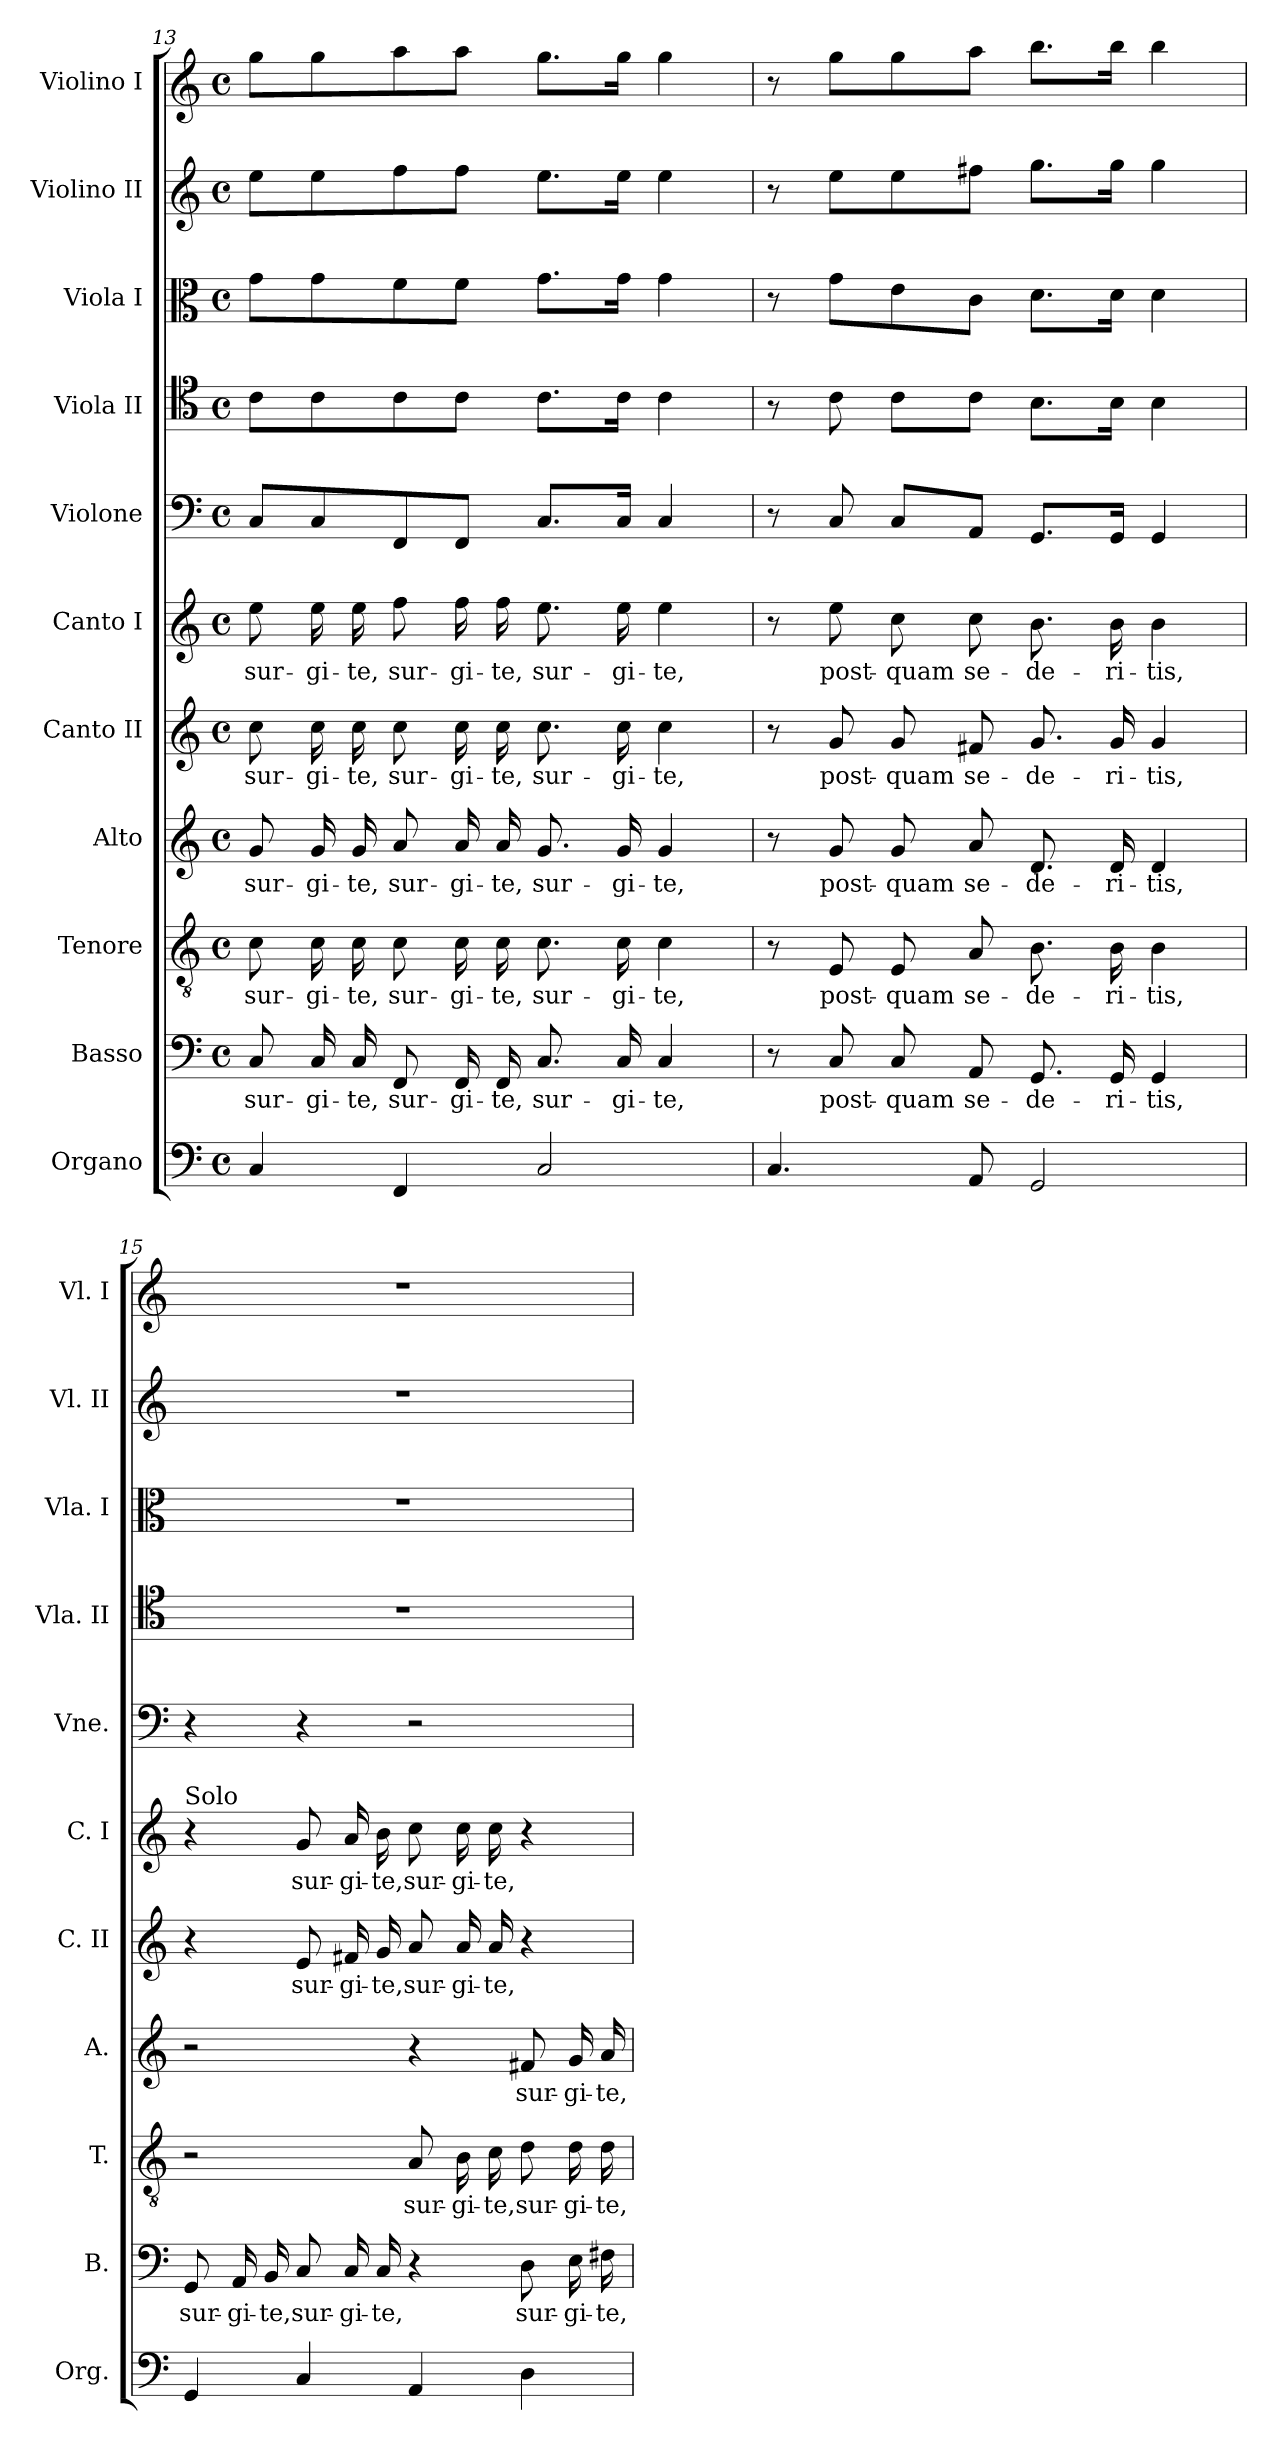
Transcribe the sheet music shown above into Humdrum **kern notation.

**kern	**kern	**text	**kern	**text	**kern	**text	**kern	**text	**kern	**text	**kern	**kern	**kern	**kern	**kern
*part11	*part10	*part10	*part9	*part9	*part8	*part8	*part7	*part7	*part6	*part6	*part5	*part4	*part3	*part2	*part1
*staff11	*staff10	*staff10	*staff9	*staff9	*staff8	*staff8	*staff7	*staff7	*staff6	*staff6	*staff5	*staff4	*staff3	*staff2	*staff1
*I"Organo	*I"Basso	*	*I"Tenore	*	*I"Alto	*	*I"Canto II	*	*I"Canto I	*	*I"Violone	*I"Viola II	*I"Viola I	*I"Violino II	*I"Violino I
*I'Org.	*I'B.	*	*I'T.	*	*I'A.	*	*I'C. II	*	*I'C. I	*	*I'Vne.	*I'Vla. II	*I'Vla. I	*I'Vl. II	*I'Vl. I
*clefF4	*clefF4	*	*clefGv2	*	*clefG2	*	*clefG2	*	*clefG2	*	*clefF4	*clefC4	*clefC3	*clefG2	*clefG2
*	*	*	*ITrd7c12	*	*	*	*	*	*	*	*	*	*	*	*
*k[]	*k[]	*	*k[]	*	*k[]	*	*k[]	*	*k[]	*	*k[]	*k[]	*k[]	*k[]	*k[]
*C:	*C:	*	*C:	*	*C:	*	*C:	*	*C:	*	*C:	*C:	*C:	*C:	*C:
*M4/4	*M4/4	*	*M4/4	*	*M4/4	*	*M4/4	*	*M4/4	*	*M4/4	*M4/4	*M4/4	*M4/4	*M4/4
*met(c)	*met(c)	*	*met(c)	*	*met(c)	*	*met(c)	*	*met(c)	*	*met(c)	*met(c)	*met(c)	*met(c)	*met(c)
=13	=13	=13	=13	=13	=13	=13	=13	=13	=13	=13	=13	=13	=13	=13	=13
!	!	!LO:LY:b:color=#000000	!	!	!	!	!	!	!	!	!	!	!	!	!
!	!	!	!	!LO:LY:b:color=#000000	!	!	!	!	!	!	!	!	!	!	!
!	!	!	!	!	!	!LO:LY:b:color=#000000	!	!	!	!	!	!	!	!	!
!	!	!	!	!	!	!	!	!LO:LY:b:color=#000000	!	!	!	!	!	!	!
!	!	!	!	!	!	!	!	!	!	!LO:LY:b:color=#000000	!	!	!	!	!
4Ci/	8Ci/	sur-	8Ci\	sur-	8gi/	sur-	8cci\	sur-	8eei\	sur-	8Ci/L	8ci\L	8gi\L	8eei\L	8ggi\L
!	!	!LO:LY:b:color=#000000	!	!	!	!	!	!	!	!	!	!	!	!	!
!	!	!	!	!LO:LY:b:color=#000000	!	!	!	!	!	!	!	!	!	!	!
!	!	!	!	!	!	!LO:LY:b:color=#000000	!	!	!	!	!	!	!	!	!
!	!	!	!	!	!	!	!	!LO:LY:b:color=#000000	!	!	!	!	!	!	!
!	!	!	!	!	!	!	!	!	!	!LO:LY:b:color=#000000	!	!	!	!	!
.	16Ci/	-gi-	16Ci\	-gi-	16gi/	-gi-	16cci\	-gi-	16eei\	-gi-	8Ci/	8ci\	8gi\	8eei\	8ggi\
!	!	!LO:LY:b:color=#000000	!	!	!	!	!	!	!	!	!	!	!	!	!
!	!	!	!	!LO:LY:b:color=#000000	!	!	!	!	!	!	!	!	!	!	!
!	!	!	!	!	!	!LO:LY:b:color=#000000	!	!	!	!	!	!	!	!	!
!	!	!	!	!	!	!	!	!LO:LY:b:color=#000000	!	!	!	!	!	!	!
!	!	!	!	!	!	!	!	!	!	!LO:LY:b:color=#000000	!	!	!	!	!
.	16Ci/	-te,	16Ci\	-te,	16gi/	-te,	16cci\	-te,	16eei\	-te,	.	.	.	.	.
!	!	!LO:LY:b:color=#000000	!	!	!	!	!	!	!	!	!	!	!	!	!
!	!	!	!	!LO:LY:b:color=#000000	!	!	!	!	!	!	!	!	!	!	!
!	!	!	!	!	!	!LO:LY:b:color=#000000	!	!	!	!	!	!	!	!	!
!	!	!	!	!	!	!	!	!LO:LY:b:color=#000000	!	!	!	!	!	!	!
!	!	!	!	!	!	!	!	!	!	!LO:LY:b:color=#000000	!	!	!	!	!
4FFi/	8FFi/	sur-	8Ci\	sur-	8ai/	sur-	8cci\	sur-	8ffi\	sur-	8FFi/	8ci\	8fi\	8ffi\	8aai\
!	!	!LO:LY:b:color=#000000	!	!	!	!	!	!	!	!	!	!	!	!	!
!	!	!	!	!LO:LY:b:color=#000000	!	!	!	!	!	!	!	!	!	!	!
!	!	!	!	!	!	!LO:LY:b:color=#000000	!	!	!	!	!	!	!	!	!
!	!	!	!	!	!	!	!	!LO:LY:b:color=#000000	!	!	!	!	!	!	!
!	!	!	!	!	!	!	!	!	!	!LO:LY:b:color=#000000	!	!	!	!	!
.	16FFi/	-gi-	16Ci\	-gi-	16ai/	-gi-	16cci\	-gi-	16ffi\	-gi-	8FFi/J	8ci\J	8fi\J	8ffi\J	8aai\J
!	!	!LO:LY:b:color=#000000	!	!	!	!	!	!	!	!	!	!	!	!	!
!	!	!	!	!LO:LY:b:color=#000000	!	!	!	!	!	!	!	!	!	!	!
!	!	!	!	!	!	!LO:LY:b:color=#000000	!	!	!	!	!	!	!	!	!
!	!	!	!	!	!	!	!	!LO:LY:b:color=#000000	!	!	!	!	!	!	!
!	!	!	!	!	!	!	!	!	!	!LO:LY:b:color=#000000	!	!	!	!	!
.	16FFi/	-te,	16Ci\	-te,	16ai/	-te,	16cci\	-te,	16ffi\	-te,	.	.	.	.	.
!	!	!LO:LY:b:color=#000000	!	!	!	!	!	!	!	!	!	!	!	!	!
!	!	!	!	!LO:LY:b:color=#000000	!	!	!	!	!	!	!	!	!	!	!
!	!	!	!	!	!	!LO:LY:b:color=#000000	!	!	!	!	!	!	!	!	!
!	!	!	!	!	!	!	!	!LO:LY:b:color=#000000	!	!	!	!	!	!	!
!	!	!	!	!	!	!	!	!	!	!LO:LY:b:color=#000000	!	!	!	!	!
2Ci/	8.Ci/	sur-	8.Ci\	sur-	8.gi/	sur-	8.cci\	sur-	8.eei\	sur-	8.Ci/L	8.ci\L	8.gi\L	8.eei\L	8.ggi\L
!	!	!LO:LY:b:color=#000000	!	!	!	!	!	!	!	!	!	!	!	!	!
!	!	!	!	!LO:LY:b:color=#000000	!	!	!	!	!	!	!	!	!	!	!
!	!	!	!	!	!	!LO:LY:b:color=#000000	!	!	!	!	!	!	!	!	!
!	!	!	!	!	!	!	!	!LO:LY:b:color=#000000	!	!	!	!	!	!	!
!	!	!	!	!	!	!	!	!	!	!LO:LY:b:color=#000000	!	!	!	!	!
.	16Ci/	-gi-	16Ci\	-gi-	16gi/	-gi-	16cci\	-gi-	16eei\	-gi-	16Ci/Jk	16ci\Jk	16gi\Jk	16eei\Jk	16ggi\Jk
!	!	!LO:LY:b:color=#000000	!	!	!	!	!	!	!	!	!	!	!	!	!
!	!	!	!	!LO:LY:b:color=#000000	!	!	!	!	!	!	!	!	!	!	!
!	!	!	!	!	!	!LO:LY:b:color=#000000	!	!	!	!	!	!	!	!	!
!	!	!	!	!	!	!	!	!LO:LY:b:color=#000000	!	!	!	!	!	!	!
!	!	!	!	!	!	!	!	!	!	!LO:LY:b:color=#000000	!	!	!	!	!
.	4Ci/	-te,	4Ci\	-te,	4gi/	-te,	4cci\	-te,	4eei\	-te,	4Ci/	4ci\	4gi\	4eei\	4ggi\
=14	=14	=14	=14	=14	=14	=14	=14	=14	=14	=14	=14	=14	=14	=14	=14
4.Ci/	8r	.	8r	.	8r	.	8r	.	8r	.	8r	8r	8r	8r	8r
!	!	!LO:LY:b:color=#000000	!	!	!	!	!	!	!	!	!	!	!	!	!
!	!	!	!	!LO:LY:b:color=#000000	!	!	!	!	!	!	!	!	!	!	!
!	!	!	!	!	!	!LO:LY:b:color=#000000	!	!	!	!	!	!	!	!	!
!	!	!	!	!	!	!	!	!LO:LY:b:color=#000000	!	!	!	!	!	!	!
!	!	!	!	!	!	!	!	!	!	!LO:LY:b:color=#000000	!	!	!	!	!
.	8Ci/	post-	8EEi/	post-	8gi/	post-	8gi/	post-	8eei\	post-	8Ci/	8ci\	8gi\L	8eei\L	8ggi\L
!	!	!LO:LY:b:color=#000000	!	!	!	!	!	!	!	!	!	!	!	!	!
!	!	!	!	!LO:LY:b:color=#000000	!	!	!	!	!	!	!	!	!	!	!
!	!	!	!	!	!	!LO:LY:b:color=#000000	!	!	!	!	!	!	!	!	!
!	!	!	!	!	!	!	!	!LO:LY:b:color=#000000	!	!	!	!	!	!	!
!	!	!	!	!	!	!	!	!	!	!LO:LY:b:color=#000000	!	!	!	!	!
.	8Ci/	-quam	8EEi/	-quam	8gi/	-quam	8gi/	-quam	8cci\	-quam	8Ci/L	8ci\L	8ei\	8eei\	8ggi\
!	!	!LO:LY:b:color=#000000	!	!	!	!	!	!	!	!	!	!	!	!	!
!	!	!	!	!LO:LY:b:color=#000000	!	!	!	!	!	!	!	!	!	!	!
!	!	!	!	!	!	!LO:LY:b:color=#000000	!	!	!	!	!	!	!	!	!
!	!	!	!	!	!	!	!	!LO:LY:b:color=#000000	!	!	!	!	!	!	!
!	!	!	!	!	!	!	!	!	!	!LO:LY:b:color=#000000	!	!	!	!	!
8AAi/	8AAi/	se-	8AAi/	se-	8ai/	se-	8f#Xi/	se-	8cci\	se-	8AAi/J	8ci\J	8ci\J	8ff#Xi\J	8aai\J
!	!	!LO:LY:b:color=#000000	!	!	!	!	!	!	!	!	!	!	!	!	!
!	!	!	!	!LO:LY:b:color=#000000	!	!	!	!	!	!	!	!	!	!	!
!	!	!	!	!	!	!LO:LY:b:color=#000000	!	!	!	!	!	!	!	!	!
!	!	!	!	!	!	!	!	!LO:LY:b:color=#000000	!	!	!	!	!	!	!
!	!	!	!	!	!	!	!	!	!	!LO:LY:b:color=#000000	!	!	!	!	!
2GGi/	8.GGi/	-de-	8.BBi\	-de-	8.di/	-de-	8.gi/	-de-	8.bi\	-de-	8.GGi/L	8.Bi\L	8.di\L	8.ggi\L	8.bbi\L
!	!	!LO:LY:b:color=#000000	!	!	!	!	!	!	!	!	!	!	!	!	!
!	!	!	!	!LO:LY:b:color=#000000	!	!	!	!	!	!	!	!	!	!	!
!	!	!	!	!	!	!LO:LY:b:color=#000000	!	!	!	!	!	!	!	!	!
!	!	!	!	!	!	!	!	!LO:LY:b:color=#000000	!	!	!	!	!	!	!
!	!	!	!	!	!	!	!	!	!	!LO:LY:b:color=#000000	!	!	!	!	!
.	16GGi/	-ri-	16BBi\	-ri-	16di/	-ri-	16gi/	-ri-	16bi\	-ri-	16GGi/Jk	16Bi\Jk	16di\Jk	16ggi\Jk	16bbi\Jk
!	!	!LO:LY:b:color=#000000	!	!	!	!	!	!	!	!	!	!	!	!	!
!	!	!	!	!LO:LY:b:color=#000000	!	!	!	!	!	!	!	!	!	!	!
!	!	!	!	!	!	!LO:LY:b:color=#000000	!	!	!	!	!	!	!	!	!
!	!	!	!	!	!	!	!	!LO:LY:b:color=#000000	!	!	!	!	!	!	!
!	!	!	!	!	!	!	!	!	!	!LO:LY:b:color=#000000	!	!	!	!	!
.	4GGi/	-tis,	4BBi\	-tis,	4di/	-tis,	4gi/	-tis,	4bi\	-tis,	4GGi/	4Bi\	4di\	4ggi\	4bbi\
!!LO:PB:g=z
=15	=15	=15	=15	=15	=15	=15	=15	=15	=15	=15	=15	=15	=15	=15	=15
!	!	!	!	!	!	!	!	!	!LO:TX:a:t=Solo	!	!	!	!	!	!
!	!	!LO:LY:b:color=#000000	!	!	!	!	!	!	!	!	!	!	!	!	!
4GGi/	8GGi/	sur-	2r	.	2r	.	4r	.	4r	.	4r	1r	1r	1r	1r
!	!	!LO:LY:b:color=#000000	!	!	!	!	!	!	!	!	!	!	!	!	!
.	16AAi/	-gi-	.	.	.	.	.	.	.	.	.	.	.	.	.
!	!	!LO:LY:b:color=#000000	!	!	!	!	!	!	!	!	!	!	!	!	!
.	16BBi/	-te,	.	.	.	.	.	.	.	.	.	.	.	.	.
!	!	!LO:LY:b:color=#000000	!	!	!	!	!	!	!	!	!	!	!	!	!
!	!	!	!	!	!	!	!	!LO:LY:b:color=#000000	!	!	!	!	!	!	!
!	!	!	!	!	!	!	!	!	!	!LO:LY:b:color=#000000	!	!	!	!	!
4Ci/	8Ci/	sur-	.	.	.	.	8ei/	sur-	8gi/	sur-	4r	.	.	.	.
!	!	!LO:LY:b:color=#000000	!	!	!	!	!	!	!	!	!	!	!	!	!
!	!	!	!	!	!	!	!	!LO:LY:b:color=#000000	!	!	!	!	!	!	!
!	!	!	!	!	!	!	!	!	!	!LO:LY:b:color=#000000	!	!	!	!	!
.	16Ci/	-gi-	.	.	.	.	16f#Xi/	-gi-	16ai/	-gi-	.	.	.	.	.
!	!	!LO:LY:b:color=#000000	!	!	!	!	!	!	!	!	!	!	!	!	!
!	!	!	!	!	!	!	!	!LO:LY:b:color=#000000	!	!	!	!	!	!	!
!	!	!	!	!	!	!	!	!	!	!LO:LY:b:color=#000000	!	!	!	!	!
.	16Ci/	-te,	.	.	.	.	16gi/	-te,	16bi\	-te,	.	.	.	.	.
!	!	!	!	!LO:LY:b:color=#000000	!	!	!	!	!	!	!	!	!	!	!
!	!	!	!	!	!	!	!	!LO:LY:b:color=#000000	!	!	!	!	!	!	!
!	!	!	!	!	!	!	!	!	!	!LO:LY:b:color=#000000	!	!	!	!	!
4AAi/	4r	.	8AAi/	sur-	4r	.	8ai/	sur-	8cci\	sur-	2r	.	.	.	.
!	!	!	!	!LO:LY:b:color=#000000	!	!	!	!	!	!	!	!	!	!	!
!	!	!	!	!	!	!	!	!LO:LY:b:color=#000000	!	!	!	!	!	!	!
!	!	!	!	!	!	!	!	!	!	!LO:LY:b:color=#000000	!	!	!	!	!
.	.	.	16BBi\	-gi-	.	.	16ai/	-gi-	16cci\	-gi-	.	.	.	.	.
!	!	!	!	!LO:LY:b:color=#000000	!	!	!	!	!	!	!	!	!	!	!
!	!	!	!	!	!	!	!	!LO:LY:b:color=#000000	!	!	!	!	!	!	!
!	!	!	!	!	!	!	!	!	!	!LO:LY:b:color=#000000	!	!	!	!	!
.	.	.	16Ci\	-te,	.	.	16ai/	-te,	16cci\	-te,	.	.	.	.	.
!	!	!LO:LY:b:color=#000000	!	!	!	!	!	!	!	!	!	!	!	!	!
!	!	!	!	!LO:LY:b:color=#000000	!	!	!	!	!	!	!	!	!	!	!
!	!	!	!	!	!	!LO:LY:b:color=#000000	!	!	!	!	!	!	!	!	!
4Di\	8Di\	sur-	8Di\	sur-	8f#Xi/	sur-	4r	.	4r	.	.	.	.	.	.
!	!	!LO:LY:b:color=#000000	!	!	!	!	!	!	!	!	!	!	!	!	!
!	!	!	!	!LO:LY:b:color=#000000	!	!	!	!	!	!	!	!	!	!	!
!	!	!	!	!	!	!LO:LY:b:color=#000000	!	!	!	!	!	!	!	!	!
.	16Ei\	-gi-	16Di\	-gi-	16gi/	-gi-	.	.	.	.	.	.	.	.	.
!	!	!LO:LY:b:color=#000000	!	!	!	!	!	!	!	!	!	!	!	!	!
!	!	!	!	!LO:LY:b:color=#000000	!	!	!	!	!	!	!	!	!	!	!
!	!	!	!	!	!	!LO:LY:b:color=#000000	!	!	!	!	!	!	!	!	!
.	16F#Xi\	-te,	16Di\	-te,	16ai/	-te,	.	.	.	.	.	.	.	.	.
=	=	=	=	=	=	=	=	=	=	=	=	=	=	=	=
*-	*-	*-	*-	*-	*-	*-	*-	*-	*-	*-	*-	*-	*-	*-	*-
